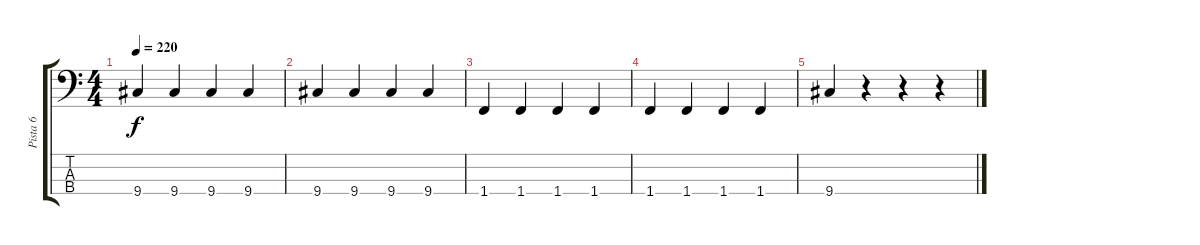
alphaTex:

\track ("Pista 6" "Pista 6") {instrument electricbassfinger}
\staff {score tabs}
\tuning (G2 D2 A1 E1) {hide}
\ts (4 4)
\tempo 220
\clef f4
\ks c
9.4.4{dy f} 9.4.4 9.4.4 9.4.4 |
9.4.4 9.4.4 9.4.4 9.4.4 |
1.4.4 1.4.4 1.4.4 1.4.4 |
1.4.4 1.4.4 1.4.4 1.4.4 |
9.4.4 r.4 r.4 r.4
